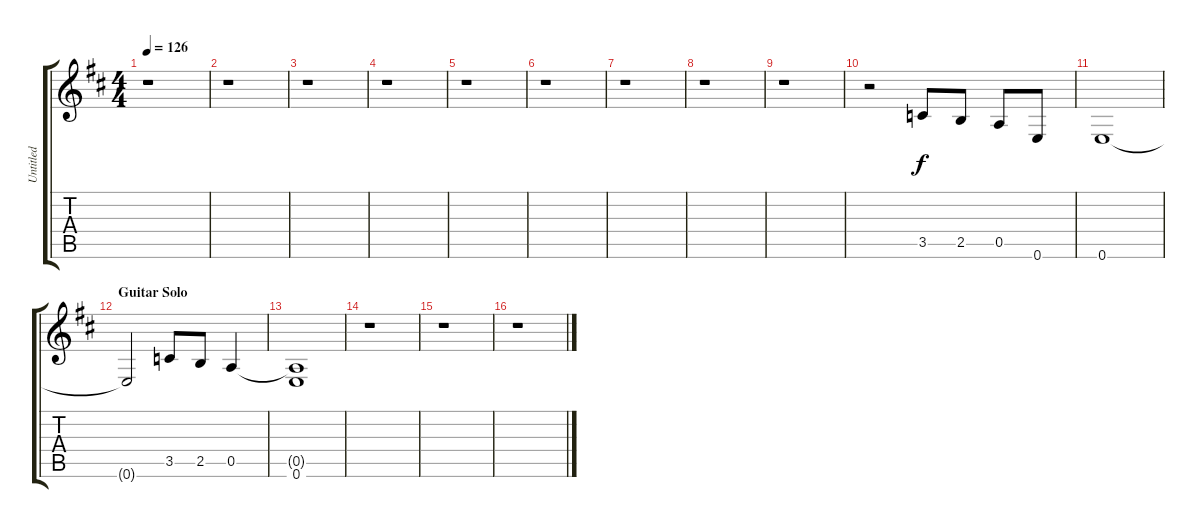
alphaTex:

\track ("Untitled" "Untitled") {instrument electricguitarjazz}
\staff {score tabs}
\tuning (E4 A3 G3 D3 A2 E2) {hide}
\ts (4 4)
\tempo 126
\clef g2
\ks d
r.1{dy f} |
r.1 |
r.1 |
r.1 |
r.1 |
r.1 |
r.1 |
r.1 |
r.1 |
r.2 3.5.8 2.5.8 0.5.8 0.6.8 |
0.6.1 |
\section ("" "Guitar Solo")
0.6{t}.2 3.5.8 2.5.8 0.5.4 |
(0.5{t} 0.6).1 |
r.1 |
r.1 |
r.1
